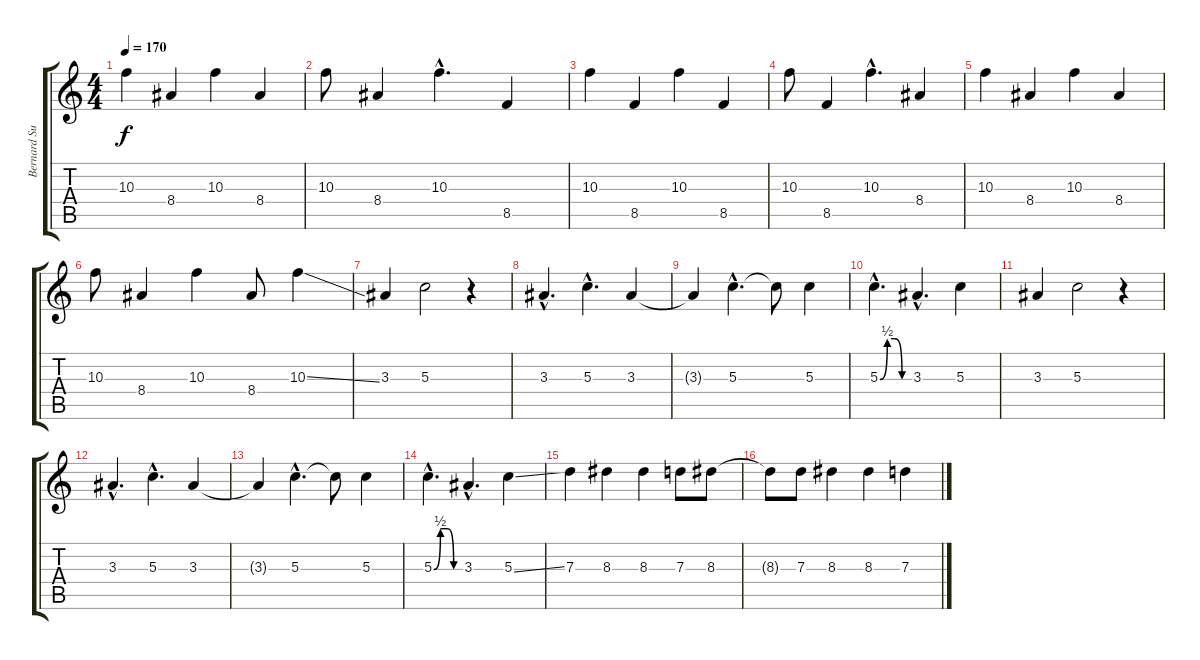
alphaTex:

\track ("Bernard Sumner (Guitar)" "Bernard Su") {instrument overdrivenguitar}
\staff {score tabs}
\tuning (E4 B3 G3 D3 A2 E2) {hide}
\ts (4 4)
\tempo 170
\clef g2
\ks c
10.3.4{dy f} 8.4.4 10.3.4 8.4.4 |
10.3.8 8.4.4 10.3{hac}.4{d} 8.5.4 |
10.3.4 8.5.4 10.3.4 8.5.4 |
10.3.8 8.5.4 10.3{hac}.4{d} 8.4.4 |
10.3.4 8.4.4 10.3.4 8.4.4 |
10.3.8 8.4.4 10.3.4 8.4.8 10.3{ss}.4 |
3.3.4 5.3.2 r.4 |
3.3{hac}.4{d} 5.3{hac}.4{d} 3.3.4 |
3.3{t}.4 5.3{hac}.4{d} 5.3{t}.8 5.3.4 |
5.3{be (custom 0 0 15 2 30 2 45 0 60 0) hac}.4{d} 3.3{hac}.4{d} 5.3.4 |
3.3.4 5.3.2 r.4 |
3.3{hac}.4{d} 5.3{hac}.4{d} 3.3.4 |
3.3{t}.4 5.3{hac}.4{d} 5.3{t}.8 5.3.4 |
5.3{be (custom 0 0 15 2 30 2 45 0 60 0) hac}.4{d} 3.3{hac}.4{d} 5.3{ss}.4 |
7.3.4 8.3.4 8.3.4 7.3.8 8.3.8 |
8.3{t}.8 7.3.8 8.3.4 8.3.4 7.3.4
